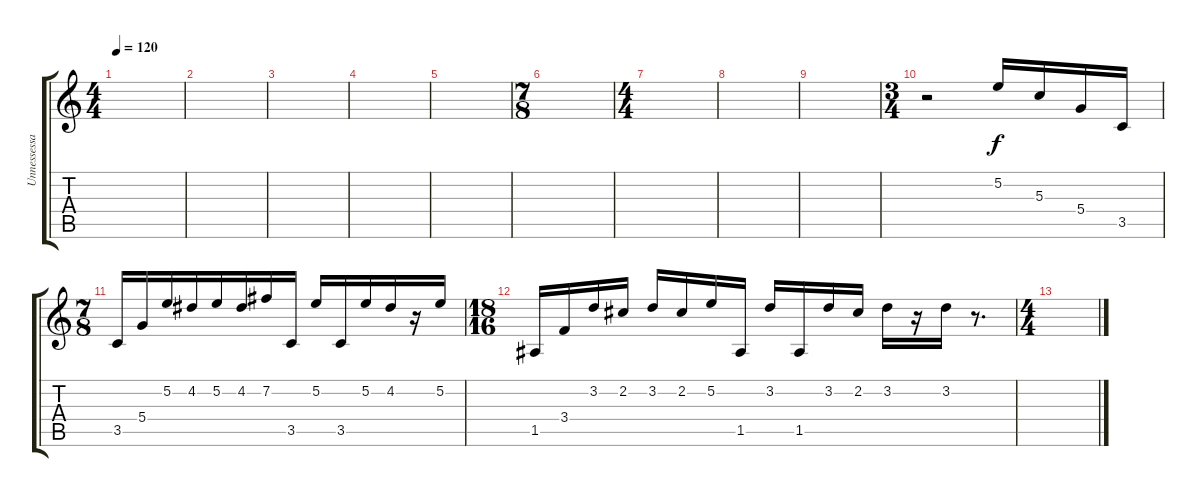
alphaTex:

\track ("Unnessessary Track...Kinda" "Unnessessa") {instrument fretlessbass}
\staff {score tabs}
\tuning (E4 B3 G3 D3 A2 E2) {hide}
\ts (4 4)
\tempo 120
\clef g2
\ks c
|
|
|
|
|
\ts (7 8)
|
\ts (4 4)
|
|
|
\ts (3 4)
r.2 5.2.16{instrument birdtweet} 5.3.16 5.4.16 3.5.16 |
\ts (7 8)
3.5.16{instrument pizzicatostrings} 5.4.16 5.2.16 4.2.16 5.2.16 4.2.16 7.2.16 3.5.16 5.2.16 3.5.16 5.2.16 4.2.16 r.16 5.2.16 |
\ts (18 16)
1.5.16 3.4.16 3.2.16 2.2.16 3.2.16 2.2.16 5.2.16 1.5.16 3.2.16 1.5.16 3.2.16 2.2.16 3.2.16 r.16 3.2.16 r.8{d} |
\ts (4 4)
